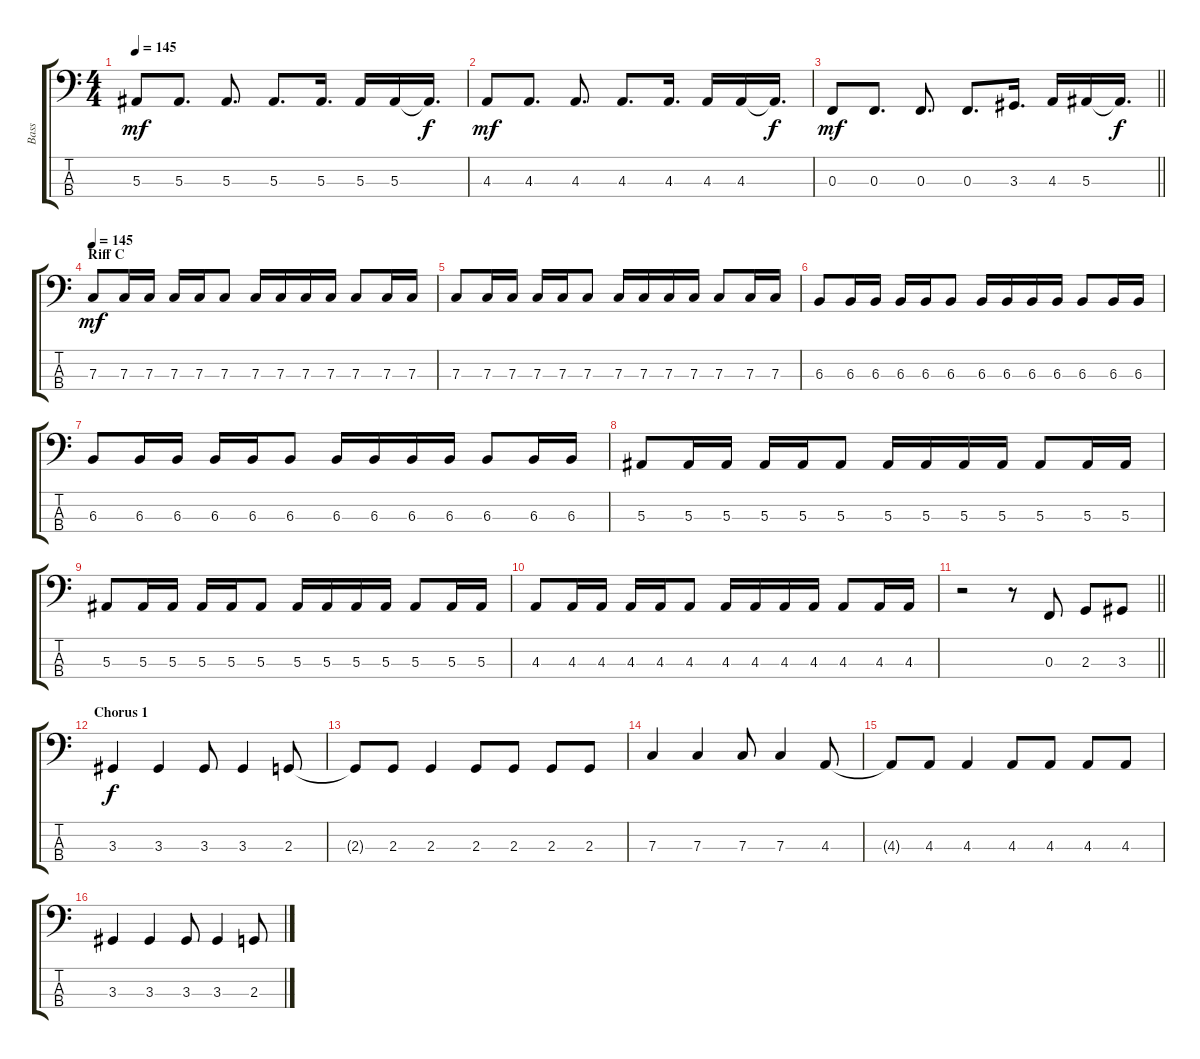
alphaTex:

\track ("Bass" "Bass") {instrument electricbassfinger}
\staff {score tabs}
\tuning (Eb2 Bb1 F1 C1) {hide}
\ts (4 4)
\tempo 145
\clef f4
\ks c
5.3.8{dy mf} 5.3.8{d} 5.3.8{d} 5.3.8{d} 5.3.16{d} 5.3.16 5.3.16 5.3{t}.16{d dy f} |
4.3.8{dy mf} 4.3.8{d} 4.3.8{d} 4.3.8{d} 4.3.16{d} 4.3.16 4.3.16 4.3{t}.16{d dy f} |
\barLineRight lightlight
0.3.8{dy mf} 0.3.8{d} 0.3.8{d} 0.3.8{d} 3.3.16{d} 4.3.16 5.3.16 5.3{t}.16{d dy f} |
\section ("" "Riff C")
\tempo 145
7.3.8{dy mf} 7.3.16 7.3.16 7.3.16 7.3.16 7.3.8 7.3.16 7.3.16 7.3.16 7.3.16 7.3.8 7.3.16 7.3.16 |
7.3.8 7.3.16 7.3.16 7.3.16 7.3.16 7.3.8 7.3.16 7.3.16 7.3.16 7.3.16 7.3.8 7.3.16 7.3.16 |
6.3.8 6.3.16 6.3.16 6.3.16 6.3.16 6.3.8 6.3.16 6.3.16 6.3.16 6.3.16 6.3.8 6.3.16 6.3.16 |
6.3.8 6.3.16 6.3.16 6.3.16 6.3.16 6.3.8 6.3.16 6.3.16 6.3.16 6.3.16 6.3.8 6.3.16 6.3.16 |
5.3.8 5.3.16 5.3.16 5.3.16 5.3.16 5.3.8 5.3.16 5.3.16 5.3.16 5.3.16 5.3.8 5.3.16 5.3.16 |
5.3.8 5.3.16 5.3.16 5.3.16 5.3.16 5.3.8 5.3.16 5.3.16 5.3.16 5.3.16 5.3.8 5.3.16 5.3.16 |
4.3.8 4.3.16 4.3.16 4.3.16 4.3.16 4.3.8 4.3.16 4.3.16 4.3.16 4.3.16 4.3.8 4.3.16 4.3.16 |
\barLineRight lightlight
r.2 r.8 0.3.8 2.3.8 3.3.8 |
\section ("" "Chorus 1")
3.3.4{dy f} 3.3.4 3.3.8 3.3.4 2.3.8 |
2.3{t}.8 2.3.8 2.3.4 2.3.8 2.3.8 2.3.8 2.3.8 |
7.3.4 7.3.4 7.3.8 7.3.4 4.3.8 |
4.3{t}.8 4.3.8 4.3.4 4.3.8 4.3.8 4.3.8 4.3.8 |
3.3.4 3.3.4 3.3.8 3.3.4 2.3.8
